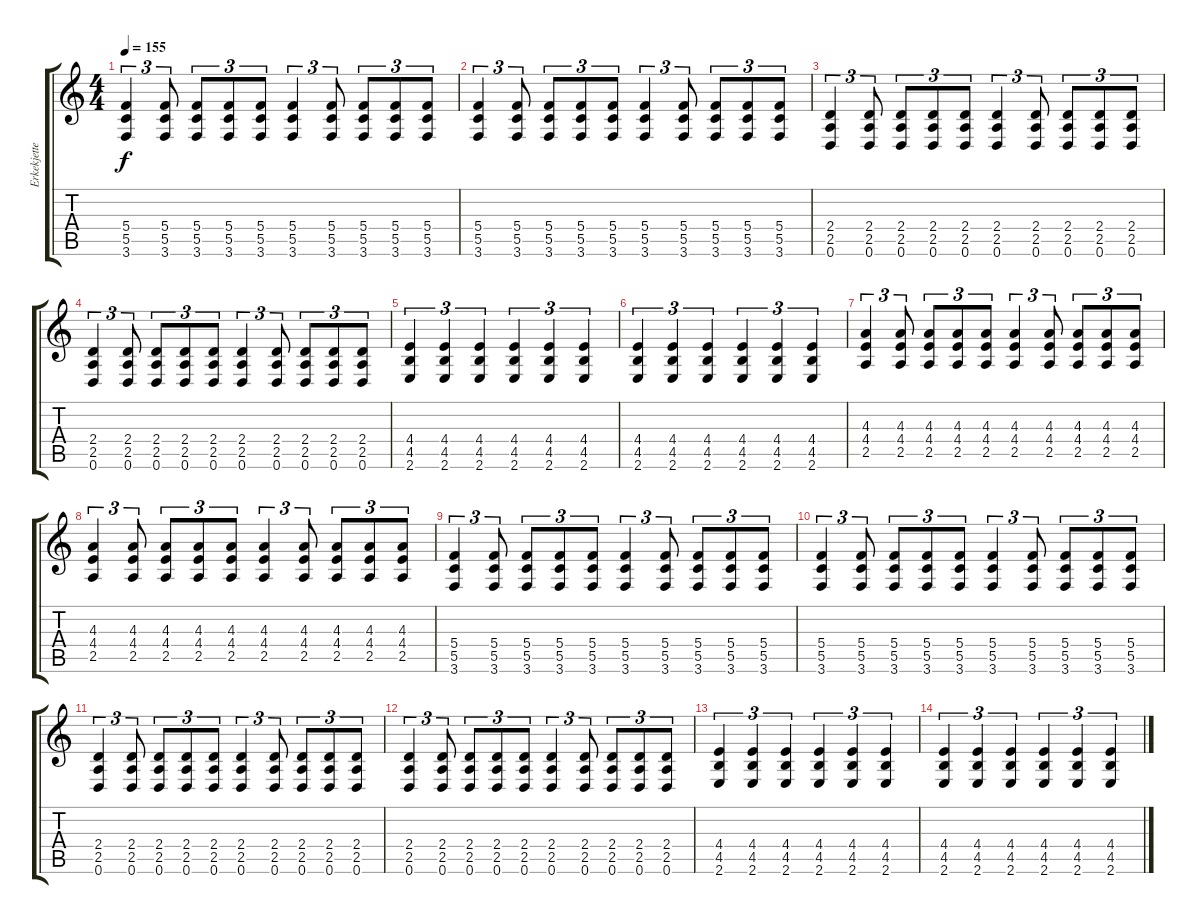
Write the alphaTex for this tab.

\track ("Erkekjetter Silenoz" "Erkekjette") {instrument overdrivenguitar}
\staff {score tabs}
\tuning (D4 A3 F3 C3 G2 D2) {hide}
\ts (4 4)
\tempo 155
\clef g2
\ks c
(5.4 5.5 3.6).4{tu (3 2) dy f} (5.4 5.5 3.6).8{tu (3 2)} (5.4 5.5 3.6).8{tu (3 2)} (5.4 5.5 3.6).8{tu (3 2)} (5.4 5.5 3.6).8{tu (3 2)} (5.4 5.5 3.6).4{tu (3 2)} (5.4 5.5 3.6).8{tu (3 2)} (5.4 5.5 3.6).8{tu (3 2)} (5.4 5.5 3.6).8{tu (3 2)} (5.4 5.5 3.6).8{tu (3 2)} |
(5.4 5.5 3.6).4{tu (3 2)} (5.4 5.5 3.6).8{tu (3 2)} (5.4 5.5 3.6).8{tu (3 2)} (5.4 5.5 3.6).8{tu (3 2)} (5.4 5.5 3.6).8{tu (3 2)} (5.4 5.5 3.6).4{tu (3 2)} (5.4 5.5 3.6).8{tu (3 2)} (5.4 5.5 3.6).8{tu (3 2)} (5.4 5.5 3.6).8{tu (3 2)} (5.4 5.5 3.6).8{tu (3 2)} |
(2.4 2.5 0.6).4{tu (3 2)} (2.4 2.5 0.6).8{tu (3 2)} (2.4 2.5 0.6).8{tu (3 2)} (2.4 2.5 0.6).8{tu (3 2)} (2.4 2.5 0.6).8{tu (3 2)} (2.4 2.5 0.6).4{tu (3 2)} (2.4 2.5 0.6).8{tu (3 2)} (2.4 2.5 0.6).8{tu (3 2)} (2.4 2.5 0.6).8{tu (3 2)} (2.4 2.5 0.6).8{tu (3 2)} |
(2.4 2.5 0.6).4{tu (3 2)} (2.4 2.5 0.6).8{tu (3 2)} (2.4 2.5 0.6).8{tu (3 2)} (2.4 2.5 0.6).8{tu (3 2)} (2.4 2.5 0.6).8{tu (3 2)} (2.4 2.5 0.6).4{tu (3 2)} (2.4 2.5 0.6).8{tu (3 2)} (2.4 2.5 0.6).8{tu (3 2)} (2.4 2.5 0.6).8{tu (3 2)} (2.4 2.5 0.6).8{tu (3 2)} |
(4.4 4.5 2.6).4{tu (3 2)} (4.4 4.5 2.6).4{tu (3 2)} (4.4 4.5 2.6).4{tu (3 2)} (4.4 4.5 2.6).4{tu (3 2)} (4.4 4.5 2.6).4{tu (3 2)} (4.4 4.5 2.6).4{tu (3 2)} |
(4.4 4.5 2.6).4{tu (3 2)} (4.4 4.5 2.6).4{tu (3 2)} (4.4 4.5 2.6).4{tu (3 2)} (4.4 4.5 2.6).4{tu (3 2)} (4.4 4.5 2.6).4{tu (3 2)} (4.4 4.5 2.6).4{tu (3 2)} |
(4.3 4.4 2.5).4{tu (3 2)} (4.3 4.4 2.5).8{tu (3 2)} (4.3 4.4 2.5).8{tu (3 2)} (4.3 4.4 2.5).8{tu (3 2)} (4.3 4.4 2.5).8{tu (3 2)} (4.3 4.4 2.5).4{tu (3 2)} (4.3 4.4 2.5).8{tu (3 2)} (4.3 4.4 2.5).8{tu (3 2)} (4.3 4.4 2.5).8{tu (3 2)} (4.3 4.4 2.5).8{tu (3 2)} |
(4.3 4.4 2.5).4{tu (3 2)} (4.3 4.4 2.5).8{tu (3 2)} (4.3 4.4 2.5).8{tu (3 2)} (4.3 4.4 2.5).8{tu (3 2)} (4.3 4.4 2.5).8{tu (3 2)} (4.3 4.4 2.5).4{tu (3 2)} (4.3 4.4 2.5).8{tu (3 2)} (4.3 4.4 2.5).8{tu (3 2)} (4.3 4.4 2.5).8{tu (3 2)} (4.3 4.4 2.5).8{tu (3 2)} |
(5.4 5.5 3.6).4{tu (3 2)} (5.4 5.5 3.6).8{tu (3 2)} (5.4 5.5 3.6).8{tu (3 2)} (5.4 5.5 3.6).8{tu (3 2)} (5.4 5.5 3.6).8{tu (3 2)} (5.4 5.5 3.6).4{tu (3 2)} (5.4 5.5 3.6).8{tu (3 2)} (5.4 5.5 3.6).8{tu (3 2)} (5.4 5.5 3.6).8{tu (3 2)} (5.4 5.5 3.6).8{tu (3 2)} |
(5.4 5.5 3.6).4{tu (3 2)} (5.4 5.5 3.6).8{tu (3 2)} (5.4 5.5 3.6).8{tu (3 2)} (5.4 5.5 3.6).8{tu (3 2)} (5.4 5.5 3.6).8{tu (3 2)} (5.4 5.5 3.6).4{tu (3 2)} (5.4 5.5 3.6).8{tu (3 2)} (5.4 5.5 3.6).8{tu (3 2)} (5.4 5.5 3.6).8{tu (3 2)} (5.4 5.5 3.6).8{tu (3 2)} |
(2.4 2.5 0.6).4{tu (3 2)} (2.4 2.5 0.6).8{tu (3 2)} (2.4 2.5 0.6).8{tu (3 2)} (2.4 2.5 0.6).8{tu (3 2)} (2.4 2.5 0.6).8{tu (3 2)} (2.4 2.5 0.6).4{tu (3 2)} (2.4 2.5 0.6).8{tu (3 2)} (2.4 2.5 0.6).8{tu (3 2)} (2.4 2.5 0.6).8{tu (3 2)} (2.4 2.5 0.6).8{tu (3 2)} |
(2.4 2.5 0.6).4{tu (3 2)} (2.4 2.5 0.6).8{tu (3 2)} (2.4 2.5 0.6).8{tu (3 2)} (2.4 2.5 0.6).8{tu (3 2)} (2.4 2.5 0.6).8{tu (3 2)} (2.4 2.5 0.6).4{tu (3 2)} (2.4 2.5 0.6).8{tu (3 2)} (2.4 2.5 0.6).8{tu (3 2)} (2.4 2.5 0.6).8{tu (3 2)} (2.4 2.5 0.6).8{tu (3 2)} |
(4.4 4.5 2.6).4{tu (3 2)} (4.4 4.5 2.6).4{tu (3 2)} (4.4 4.5 2.6).4{tu (3 2)} (4.4 4.5 2.6).4{tu (3 2)} (4.4 4.5 2.6).4{tu (3 2)} (4.4 4.5 2.6).4{tu (3 2)} |
(4.4 4.5 2.6).4{tu (3 2)} (4.4 4.5 2.6).4{tu (3 2)} (4.4 4.5 2.6).4{tu (3 2)} (4.4 4.5 2.6).4{tu (3 2)} (4.4 4.5 2.6).4{tu (3 2)} (4.4 4.5 2.6).4{tu (3 2)}
